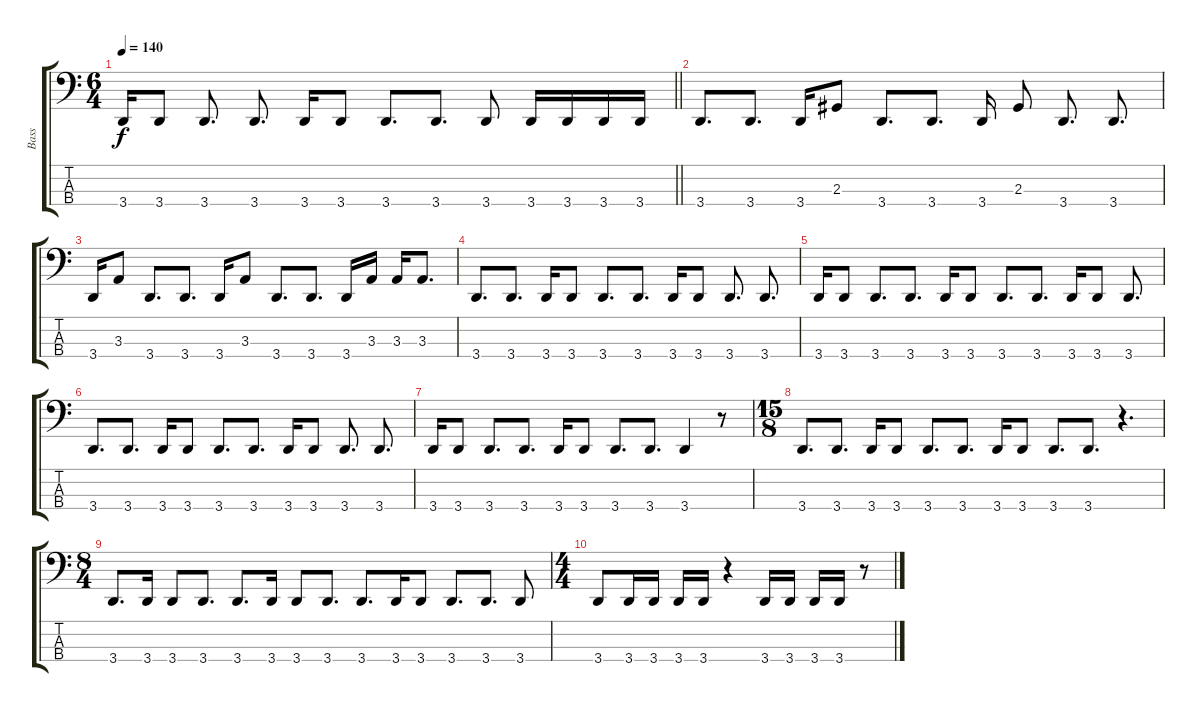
\track ("Bass" "Bass") {instrument electricbasspick}
\staff {score tabs}
\tuning (E2 B1 Gb1 B0) {hide}
\ts (6 4)
\tempo 140
\clef f4
\barLineRight lightlight
\ks c
3.4.16{dy f beam merge} 3.4.8{beam split} 3.4.8{d} 3.4.8{d beam split} 3.4.16{beam merge} 3.4.8{beam split} 3.4.8{d} 3.4.8{d beam split} 3.4.8 3.4.16 3.4.16 3.4.16 3.4.16 |
\section ("" "")
3.4.8{d} 3.4.8{d} 3.4.16 2.3.8{beam split} 3.4.8{d beam merge} 3.4.8{d beam split} 3.4.16 2.3.8{beam split} 3.4.8{d} 3.4.8{d} |
3.4.16 3.3.8{beam split} 3.4.8{d beam merge} 3.4.8{d beam split} 3.4.16 3.3.8{beam split} 3.4.8{d} 3.4.8{d beam split} 3.4.16 3.3.16 3.3.16 3.3.8{d} |
3.4.8{d} 3.4.8{d} 3.4.16 3.4.8{beam split} 3.4.8{d beam merge} 3.4.8{d beam split} 3.4.16{beam merge} 3.4.8{beam split} 3.4.8{d} 3.4.8{d} |
3.4.16 3.4.8{beam split} 3.4.8{d beam merge} 3.4.8{d beam split} 3.4.16{beam merge} 3.4.8{beam split} 3.4.8{d} 3.4.8{d beam split} 3.4.16{beam merge} 3.4.8{beam split} 3.4.8{d} |
3.4.8{d} 3.4.8{d} 3.4.16 3.4.8{beam split} 3.4.8{d beam merge} 3.4.8{d beam split} 3.4.16{beam merge} 3.4.8{beam split} 3.4.8{d} 3.4.8{d} |
3.4.16 3.4.8{beam split} 3.4.8{d beam merge} 3.4.8{d beam split} 3.4.16{beam merge} 3.4.8{beam split} 3.4.8{d} 3.4.8{d} 3.4.4 r.8 |
\ts (15 8)
3.4.8{d beam merge} 3.4.8{d beam split} 3.4.16{beam merge} 3.4.8{beam split} 3.4.8{d beam merge} 3.4.8{d beam split} 3.4.16{beam merge} 3.4.8{beam split} 3.4.8{d beam merge} 3.4.8{d} r.4{d} |
\ts (8 4)
3.4.8{d} 3.4.16 3.4.8{beam merge} 3.4.8{d beam split} 3.4.8{d beam merge} 3.4.16{beam split} 3.4.8 3.4.8{d} 3.4.8{d beam merge} 3.4.16 3.4.8 3.4.8{d} 3.4.8{d} 3.4.8 |
\ts (4 4)
3.4.8 3.4.16 3.4.16 3.4.16 3.4.16 r.4 3.4.16 3.4.16 3.4.16 3.4.16 r.8
